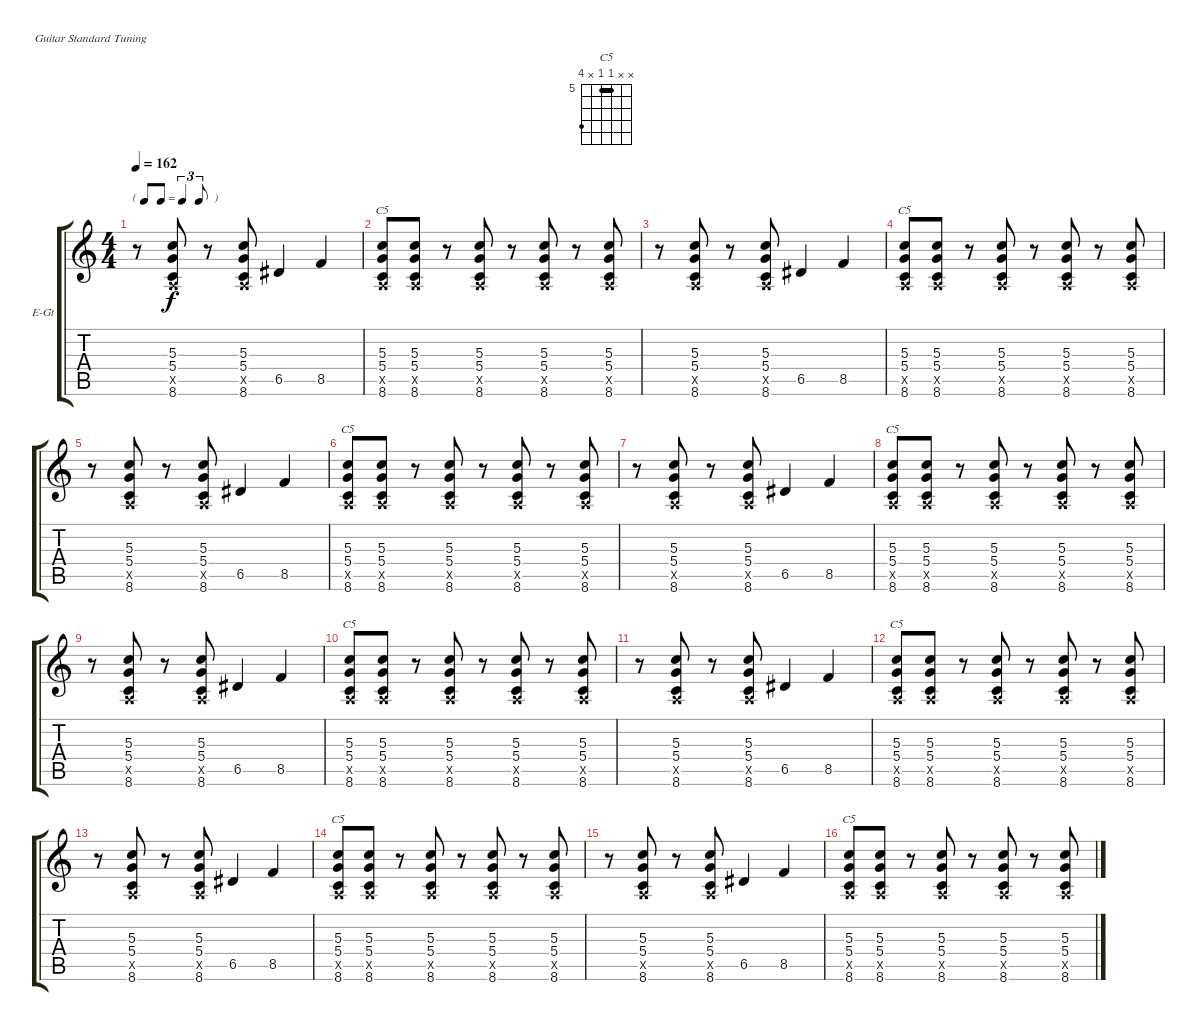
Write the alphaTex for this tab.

\bracketExtendMode groupsimilarinstruments
\firstSystemTrackNameOrientation horizontal
\otherSystemsTrackNameOrientation horizontal
\track ("Rhythm Guitar (Left)" "E-Gt") {instrument distortionguitar}
\staff {score tabs}
\tuning (E4 B3 G3 D3 A2 E2)
\chord ("C5" x x 5 5 x 8) {firstfret 5 showfingering false barre 5}
\ts (4 4)
\tf triplet8th
\tempo 162
\clef g2
\ks c
r.8{dy f} (5.3 5.4 0.5{x} 8.6).8 r.8 (5.3 5.4 0.5{x} 8.6).8 6.5.4 8.5.4 |
(5.3 5.4 0.5{x} 8.6).8{ch "C5"} (5.3 5.4 0.5{x} 8.6).8 r.8 (5.3 5.4 0.5{x} 8.6).8 r.8 (5.3 5.4 0.5{x} 8.6).8 r.8 (5.3 5.4 0.5{x} 8.6).8 |
r.8 (5.3 5.4 0.5{x} 8.6).8 r.8 (5.3 5.4 0.5{x} 8.6).8 6.5.4 8.5.4 |
(5.3 5.4 0.5{x} 8.6).8{ch "C5"} (5.3 5.4 0.5{x} 8.6).8 r.8 (5.3 5.4 0.5{x} 8.6).8 r.8 (5.3 5.4 0.5{x} 8.6).8 r.8 (5.3 5.4 0.5{x} 8.6).8 |
r.8 (5.3 5.4 0.5{x} 8.6).8 r.8 (5.3 5.4 0.5{x} 8.6).8 6.5.4 8.5.4 |
(5.3 5.4 0.5{x} 8.6).8{ch "C5"} (5.3 5.4 0.5{x} 8.6).8 r.8 (5.3 5.4 0.5{x} 8.6).8 r.8 (5.3 5.4 0.5{x} 8.6).8 r.8 (5.3 5.4 0.5{x} 8.6).8 |
r.8 (5.3 5.4 0.5{x} 8.6).8 r.8 (5.3 5.4 0.5{x} 8.6).8 6.5.4 8.5.4 |
(5.3 5.4 0.5{x} 8.6).8{ch "C5"} (5.3 5.4 0.5{x} 8.6).8 r.8 (5.3 5.4 0.5{x} 8.6).8 r.8 (5.3 5.4 0.5{x} 8.6).8 r.8 (5.3 5.4 0.5{x} 8.6).8 |
r.8 (5.3 5.4 0.5{x} 8.6).8 r.8 (5.3 5.4 0.5{x} 8.6).8 6.5.4 8.5.4 |
(5.3 5.4 0.5{x} 8.6).8{ch "C5"} (5.3 5.4 0.5{x} 8.6).8 r.8 (5.3 5.4 0.5{x} 8.6).8 r.8 (5.3 5.4 0.5{x} 8.6).8 r.8 (5.3 5.4 0.5{x} 8.6).8 |
r.8 (5.3 5.4 0.5{x} 8.6).8 r.8 (5.3 5.4 0.5{x} 8.6).8 6.5.4 8.5.4 |
(5.3 5.4 0.5{x} 8.6).8{ch "C5"} (5.3 5.4 0.5{x} 8.6).8 r.8 (5.3 5.4 0.5{x} 8.6).8 r.8 (5.3 5.4 0.5{x} 8.6).8 r.8 (5.3 5.4 0.5{x} 8.6).8 |
r.8 (5.3 5.4 0.5{x} 8.6).8 r.8 (5.3 5.4 0.5{x} 8.6).8 6.5.4 8.5.4 |
(5.3 5.4 0.5{x} 8.6).8{ch "C5"} (5.3 5.4 0.5{x} 8.6).8 r.8 (5.3 5.4 0.5{x} 8.6).8 r.8 (5.3 5.4 0.5{x} 8.6).8 r.8 (5.3 5.4 0.5{x} 8.6).8 |
r.8 (5.3 5.4 0.5{x} 8.6).8 r.8 (5.3 5.4 0.5{x} 8.6).8 6.5.4 8.5.4 |
(5.3 5.4 0.5{x} 8.6).8{ch "C5"} (5.3 5.4 0.5{x} 8.6).8 r.8 (5.3 5.4 0.5{x} 8.6).8 r.8 (5.3 5.4 0.5{x} 8.6).8 r.8 (5.3 5.4 0.5{x} 8.6).8
